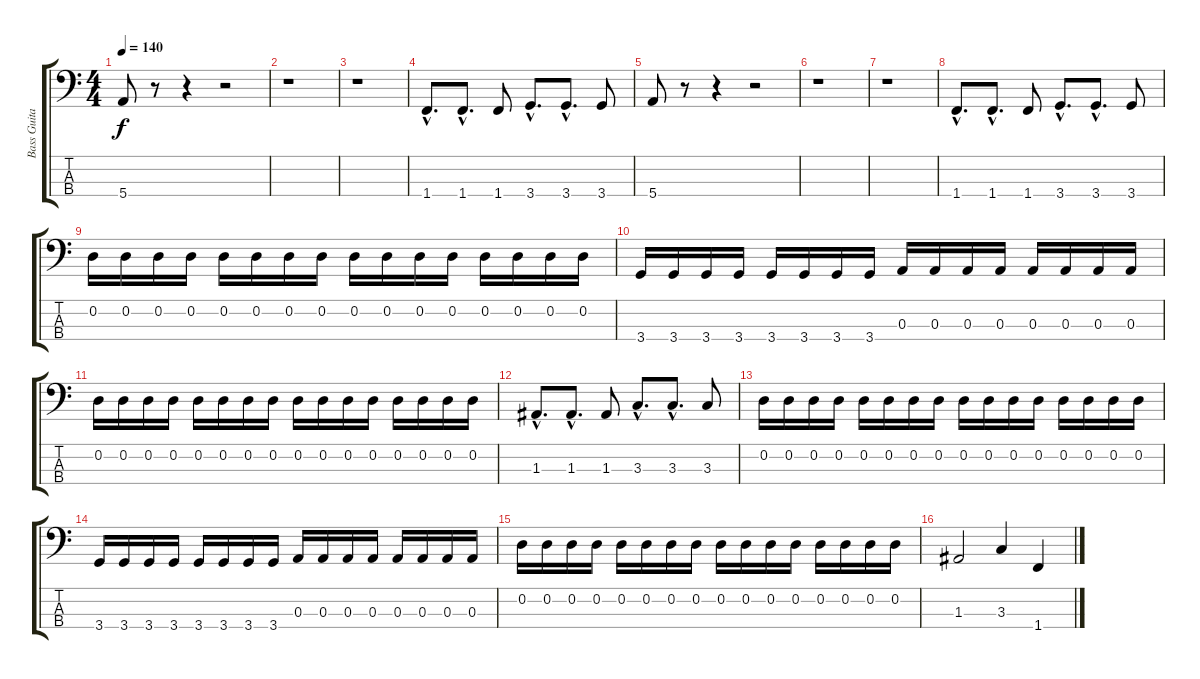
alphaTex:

\track ("Bass Guitar" "Bass Guita") {instrument electricbassfinger}
\staff {score tabs}
\tuning (G2 D2 A1 E1) {hide}
\ts (4 4)
\tempo 140
\clef f4
\ks c
5.4.8{dy f instrument electricbassfinger} r.8 r.4 r.2 |
r.1 |
r.1 |
1.4{hac}.8{d} 1.4{hac}.8{d} 1.4.8 3.4{hac}.8{d} 3.4{hac}.8{d} 3.4.8 |
5.4.8 r.8 r.4 r.2 |
r.1 |
r.1 |
1.4{hac}.8{d} 1.4{hac}.8{d} 1.4.8 3.4{hac}.8{d} 3.4{hac}.8{d} 3.4.8 |
0.2.16 0.2.16 0.2.16 0.2.16 0.2.16 0.2.16 0.2.16 0.2.16 0.2.16 0.2.16 0.2.16 0.2.16 0.2.16 0.2.16 0.2.16 0.2.16 |
3.4.16 3.4.16 3.4.16 3.4.16 3.4.16 3.4.16 3.4.16 3.4.16 0.3.16 0.3.16 0.3.16 0.3.16 0.3.16 0.3.16 0.3.16 0.3.16 |
0.2.16 0.2.16 0.2.16 0.2.16 0.2.16 0.2.16 0.2.16 0.2.16 0.2.16 0.2.16 0.2.16 0.2.16 0.2.16 0.2.16 0.2.16 0.2.16 |
1.3{hac}.8{d} 1.3{hac}.8{d} 1.3.8 3.3{hac}.8{d} 3.3{hac}.8{d} 3.3.8 |
0.2.16 0.2.16 0.2.16 0.2.16 0.2.16 0.2.16 0.2.16 0.2.16 0.2.16 0.2.16 0.2.16 0.2.16 0.2.16 0.2.16 0.2.16 0.2.16 |
3.4.16 3.4.16 3.4.16 3.4.16 3.4.16 3.4.16 3.4.16 3.4.16 0.3.16 0.3.16 0.3.16 0.3.16 0.3.16 0.3.16 0.3.16 0.3.16 |
0.2.16 0.2.16 0.2.16 0.2.16 0.2.16 0.2.16 0.2.16 0.2.16 0.2.16 0.2.16 0.2.16 0.2.16 0.2.16 0.2.16 0.2.16 0.2.16 |
1.3.2 3.3.4 1.4.4
